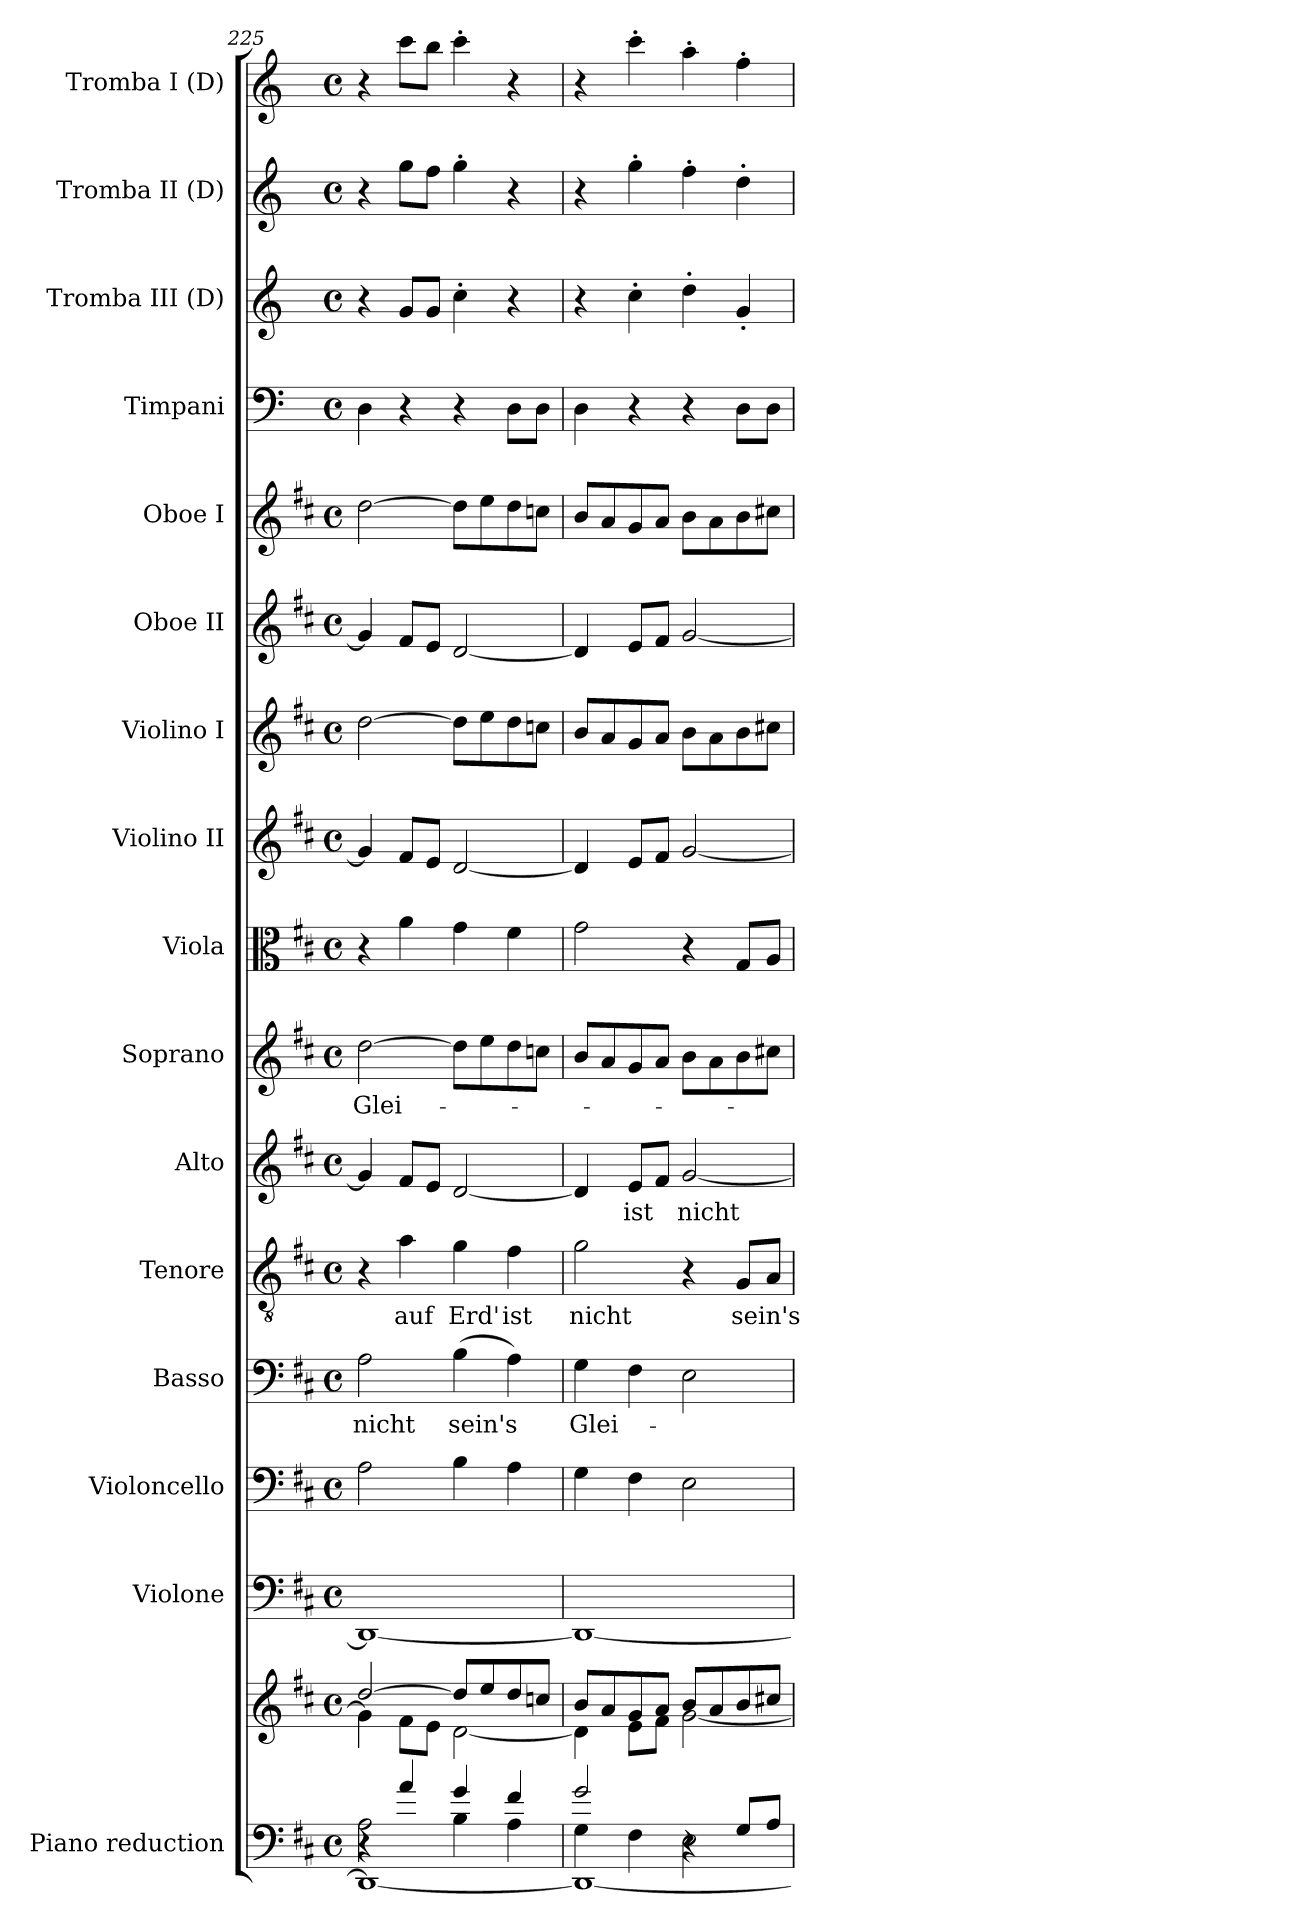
**kern	**kern	**kern	**kern	**kern	**text	**kern	**text	**kern	**text	**kern	**text	**kern	**kern	**kern	**kern	**kern	**kern	**kern	**kern	**kern
*part16	*part16	*part15	*part14	*part13	*part13	*part12	*part12	*part11	*part11	*part10	*part10	*part9	*part8	*part7	*part6	*part5	*part4	*part3	*part2	*part1
*staff17	*staff16	*staff15	*staff14	*staff13	*staff13	*staff12	*staff12	*staff11	*staff11	*staff10	*staff10	*staff9	*staff8	*staff7	*staff6	*staff5	*staff4	*staff3	*staff2	*staff1
*I"Piano reduction	*	*I"Violone	*I"Violoncello	*I"Basso	*	*I"Tenore	*	*I"Alto	*	*I"Soprano	*	*I"Viola	*I"Violino II	*I"Violino I	*I"Oboe II	*I"Oboe I	*I"Timpani	*I"Tromba III (D)	*I"Tromba II (D)	*I"Tromba I (D)
*I'Pno	*	*	*	*	*	*	*	*	*	*	*	*	*	*	*I'Ob	*I'Ob	*I'Timp	*	*	*
!!LO:PB:g=z
*clefF4	*clefG2	*clefF4	*clefF4	*clefF4	*	*clefGv2	*	*clefG2	*	*clefG2	*	*clefC3	*clefG2	*clefG2	*clefG2	*clefG2	*clefF4	*clefG2	*clefG2	*clefG2
*	*	*ITrd7c12	*	*	*	*	*	*	*	*	*	*	*	*	*	*	*	*ITrd-1c-2	*ITrd-1c-2	*ITrd-1c-2
*k[f#c#]	*k[f#c#]	*k[f#c#]	*k[f#c#]	*k[f#c#]	*	*k[f#c#]	*	*k[f#c#]	*	*k[f#c#]	*	*k[f#c#]	*k[f#c#]	*k[f#c#]	*k[f#c#]	*k[f#c#]	*k[]	*k[f#c#]	*k[f#c#]	*k[f#c#]
*M4/4	*M4/4	*M4/4	*M4/4	*M4/4	*	*M4/4	*	*M4/4	*	*M4/4	*	*M4/4	*M4/4	*M4/4	*M4/4	*M4/4	*M4/4	*M4/4	*M4/4	*M4/4
*met(c)	*met(c)	*met(c)	*met(c)	*met(c)	*	*met(c)	*	*met(c)	*	*met(c)	*	*met(c)	*met(c)	*met(c)	*met(c)	*met(c)	*met(c)	*met(c)	*met(c)	*met(c)
=225	=225	=225	=225	=225	=225	=225	=225	=225	=225	=225	=225	=225	=225	=225	=225	=225	=225	=225	=225	=225
*^	*^	*	*	*	*	*	*	*	*	*	*	*	*	*	*	*	*	*	*	*
*	*^	*	*	*	*	*	*	*	*	*	*	*	*	*	*	*	*	*	*	*	*	*
!	!	!	!	!	!	!	!	!LO:LY:b	!	!	!	!	!	!LO:LY:b	!	!	!	!	!	!	!	!	!
4r	1DD_	2A\	[2dd/	4g\]	1DDD_	2A\	2A\	nicht	4r	.	4g/]	.	[2dd\	Glei-	4r	4g/]	[2dd\	4g/]	[2dd\	4D\	4r	4r	4r
!	!	!	!	!	!	!	!	!	!	!LO:LY:b	!	!	!	!	!	!	!	!	!	!	!	!	!
4a/	.	.	.	8f#\L	.	.	.	.	4a\	auf	8f#/L	.	.	.	4a\	8f#/L	.	8f#/L	.	4r	8a/L	8aa\L	8ddd\L
.	.	.	.	8e\J	.	.	.	.	.	.	8e/J	.	.	.	.	8e/J	.	8e/J	.	.	8a/J	8gg\J	8ccc#\J
!	!	!	!	!	!	!	!	!LO:LY:b	!	!LO:LY:b	!	!	!	!	!	!	!	!	!	!	!	!	!
4g/	.	4B\	8dd/L]	[2d\	.	4B\	(4B\	sein's	4g\	Erd'	[2d/	.	8dd\L]	.	4g\	[2d/	8dd\L]	[2d/	8dd\L]	4r	4dd'\	4aa'\	4ddd'\
.	.	.	8ee/	.	.	.	.	.	.	.	.	.	8ee\	.	.	.	8ee\	.	8ee\	.	.	.	.
!	!	!	!	!	!	!	!	!	!	!LO:LY:b	!	!	!	!	!	!	!	!	!	!	!	!	!
4f#/	.	4A\	8dd/	.	.	4A\	4A\)	.	4f#\	ist	.	.	8dd\	.	4f#\	.	8dd\	.	8dd\	8D\L	4r	4r	4r
.	.	.	8ccn/J	.	.	.	.	.	.	.	.	.	8ccn\J	.	.	.	8ccn\J	.	8ccn\J	8D\J	.	.	.
=226	=226	=226	=226	=226	=226	=226	=226	=226	=226	=226	=226	=226	=226	=226	=226	=226	=226	=226	=226	=226	=226	=226	=226
!	!	!	!	!	!	!	!	!LO:LY:b	!	!LO:LY:b	!	!	!	!	!	!	!	!	!	!	!	!	!
2g/	1DD_	4G\	8b/L	4d\]	1DDD_	4G\	4G\	Glei-	2g\	nicht	4d/]	.	8b/L	.	2g\	4d/]	8b/L	4d/]	8b/L	4D\	4r	4r	4r
.	.	.	8a/	.	.	.	.	.	.	.	.	.	8a/	.	.	.	8a/	.	8a/	.	.	.	.
!	!	!	!	!	!	!	!	!	!	!	!	!LO:LY:b	!	!	!	!	!	!	!	!	!	!	!
.	.	4F#\	8g/	8e\L	.	4F#\	4F#\	.	.	.	8e/L	ist	8g/	.	.	8e/L	8g/	8e/L	8g/	4r	4dd'\	4aa'\	4ddd'\
.	.	.	8a/J	8f#\J	.	.	.	.	.	.	8f#/J	.	8a/J	.	.	8f#/J	8a/J	8f#/J	8a/J	.	.	.	.
!	!	!	!	!	!	!	!	!	!	!	!	!LO:LY:b	!	!	!	!	!	!	!	!	!	!	!
4r	.	2E\	8b/L	[2g\	.	2E\	2E\	.	4r	.	[2g/	nicht	8b\L	.	4r	[2g/	8b\L	[2g/	8b\L	4r	4ee'\	4gg'\	4bb'\
.	.	.	8a/	.	.	.	.	.	.	.	.	.	8a\	.	.	.	8a\	.	8a\	.	.	.	.
!	!	!	!	!	!	!	!	!	!	!LO:LY:b	!	!	!	!	!	!	!	!	!	!	!	!	!
8G/L	.	.	8b/	.	.	.	.	.	8G/L	sein's	.	.	8b\	.	8G/L	.	8b\	.	8b\	8D\L	4a'/	4ee'\	4gg'\
8A/J	.	.	8cc#X/J	.	.	.	.	.	8A/J	.	.	.	8cc#X\J	.	8A/J	.	8cc#X\J	.	8cc#X\J	8D\J	.	.	.
*v	*v	*v	*	*	*	*	*	*	*	*	*	*	*	*	*	*	*	*	*	*	*	*	*
*	*v	*v	*	*	*	*	*	*	*	*	*	*	*	*	*	*	*	*	*	*	*
=	=	=	=	=	=	=	=	=	=	=	=	=	=	=	=	=	=	=	=	=
*-	*-	*-	*-	*-	*-	*-	*-	*-	*-	*-	*-	*-	*-	*-	*-	*-	*-	*-	*-	*-
